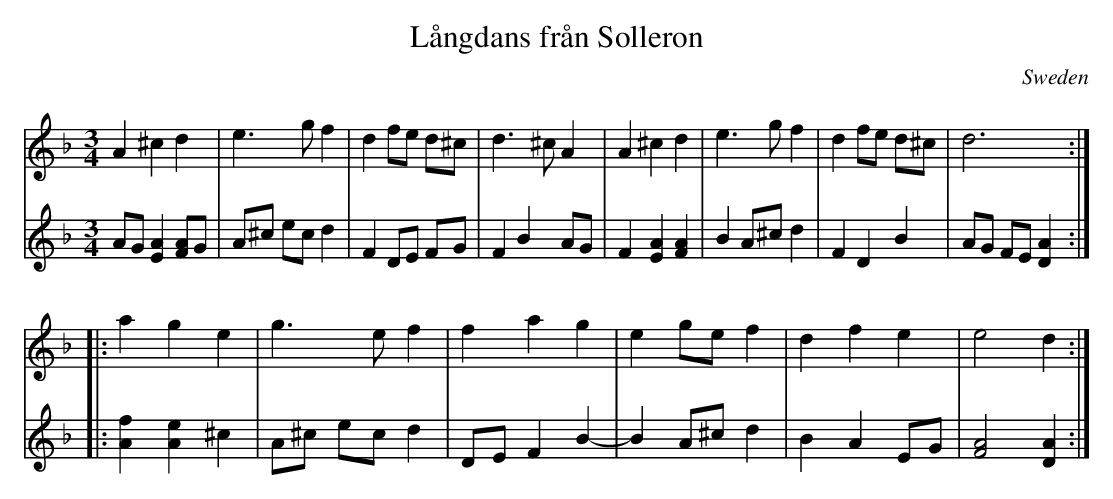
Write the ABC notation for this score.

X:1
T:Långdans från Solleron
M:3/4
O:Sweden
K:D minor
V:1
A2 ^c2d2| e3g f2| d2 fe d^c| d3^c A2| A2 ^c2d2| e3g f2| d2 fe d^c| d6::
a2 g2 e2| g3e f2| f2 a2 g2| e2 ge f2| d2 f2 e2| e4 d2:|
V:2
AG [E2A2] [FA]G| A^c ec d2| F2 DE FG| F2 B2 AG| \
F2 [E2A2] [F2A2]| B2 A^c d2| F2 D2 B2| AG FE [D2A2]::
[A2f2] [A2e2] ^c2| A^c ec d2| DE F2 B2-|B2 A^c d2| B2A2 EG| [F4A4] [D2A2] :|
